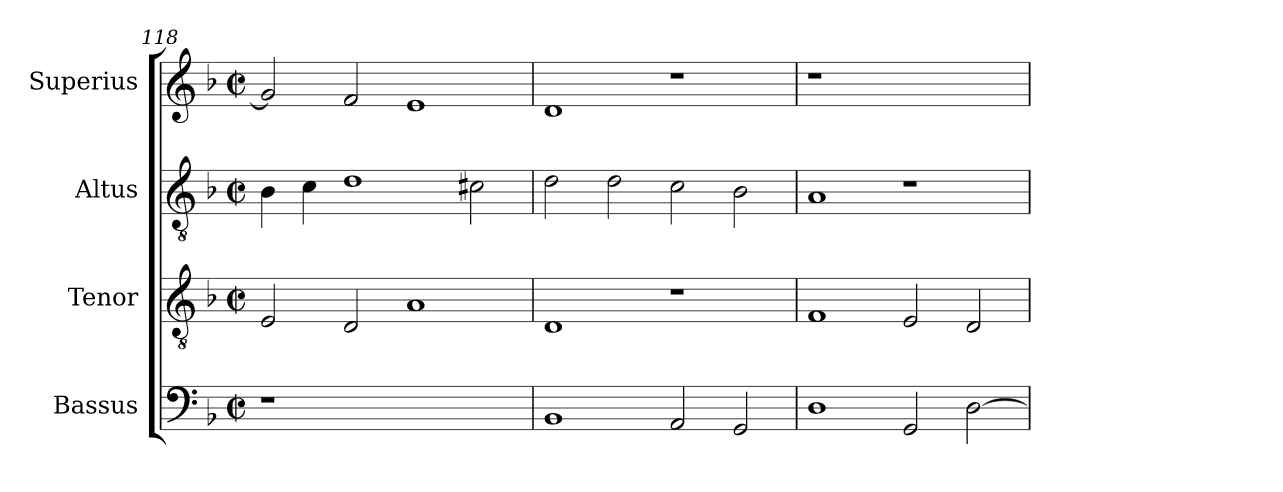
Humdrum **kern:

**kern	**kern	**kern	**kern
*part4	*part3	*part2	*part1
*staff4	*staff3	*staff2	*staff1
*I"Bassus	*I"Tenor	*I"Altus	*I"Superius
*I'B.	*I'T.	*	*I'S.
*clefF4	*clefGv2	*clefGv2	*clefG2
*	*ITrd7c12	*ITrd7c12	*
*k[b-]	*k[b-]	*k[b-]	*k[b-]
*F:	*F:	*F:	*F:
*M2/2	*M2/2	*M2/2	*M2/2
*met(c|)	*met(c|)	*met(c|)	*met(c|)
=118	=118	=118	=118
!LO:N:vis=1	!	!	!
1r	2EEi/	4BB-i\	2gi/]
.	.	4Ci\	.
.	2DDi/	1Di	2fi/
1ryy	1AAi	.	1ei
.	.	2C#Xi\	.
=119	=119	=119	=119
1BB-i	1DDi	2Di\	1di
.	.	2Di\	.
2AAi/	1r	2Ci\	1r
2GGi/	.	2BB-i\	.
=120	=120	=120	=120
!	!	!	!LO:N:vis=1
1Di	1FFi	1AAi	1r
2GGi/	2EEi/	1r	1ryy
[>2Di\	2DDi/	.	.
=	=	=	=
*-	*-	*-	*-
